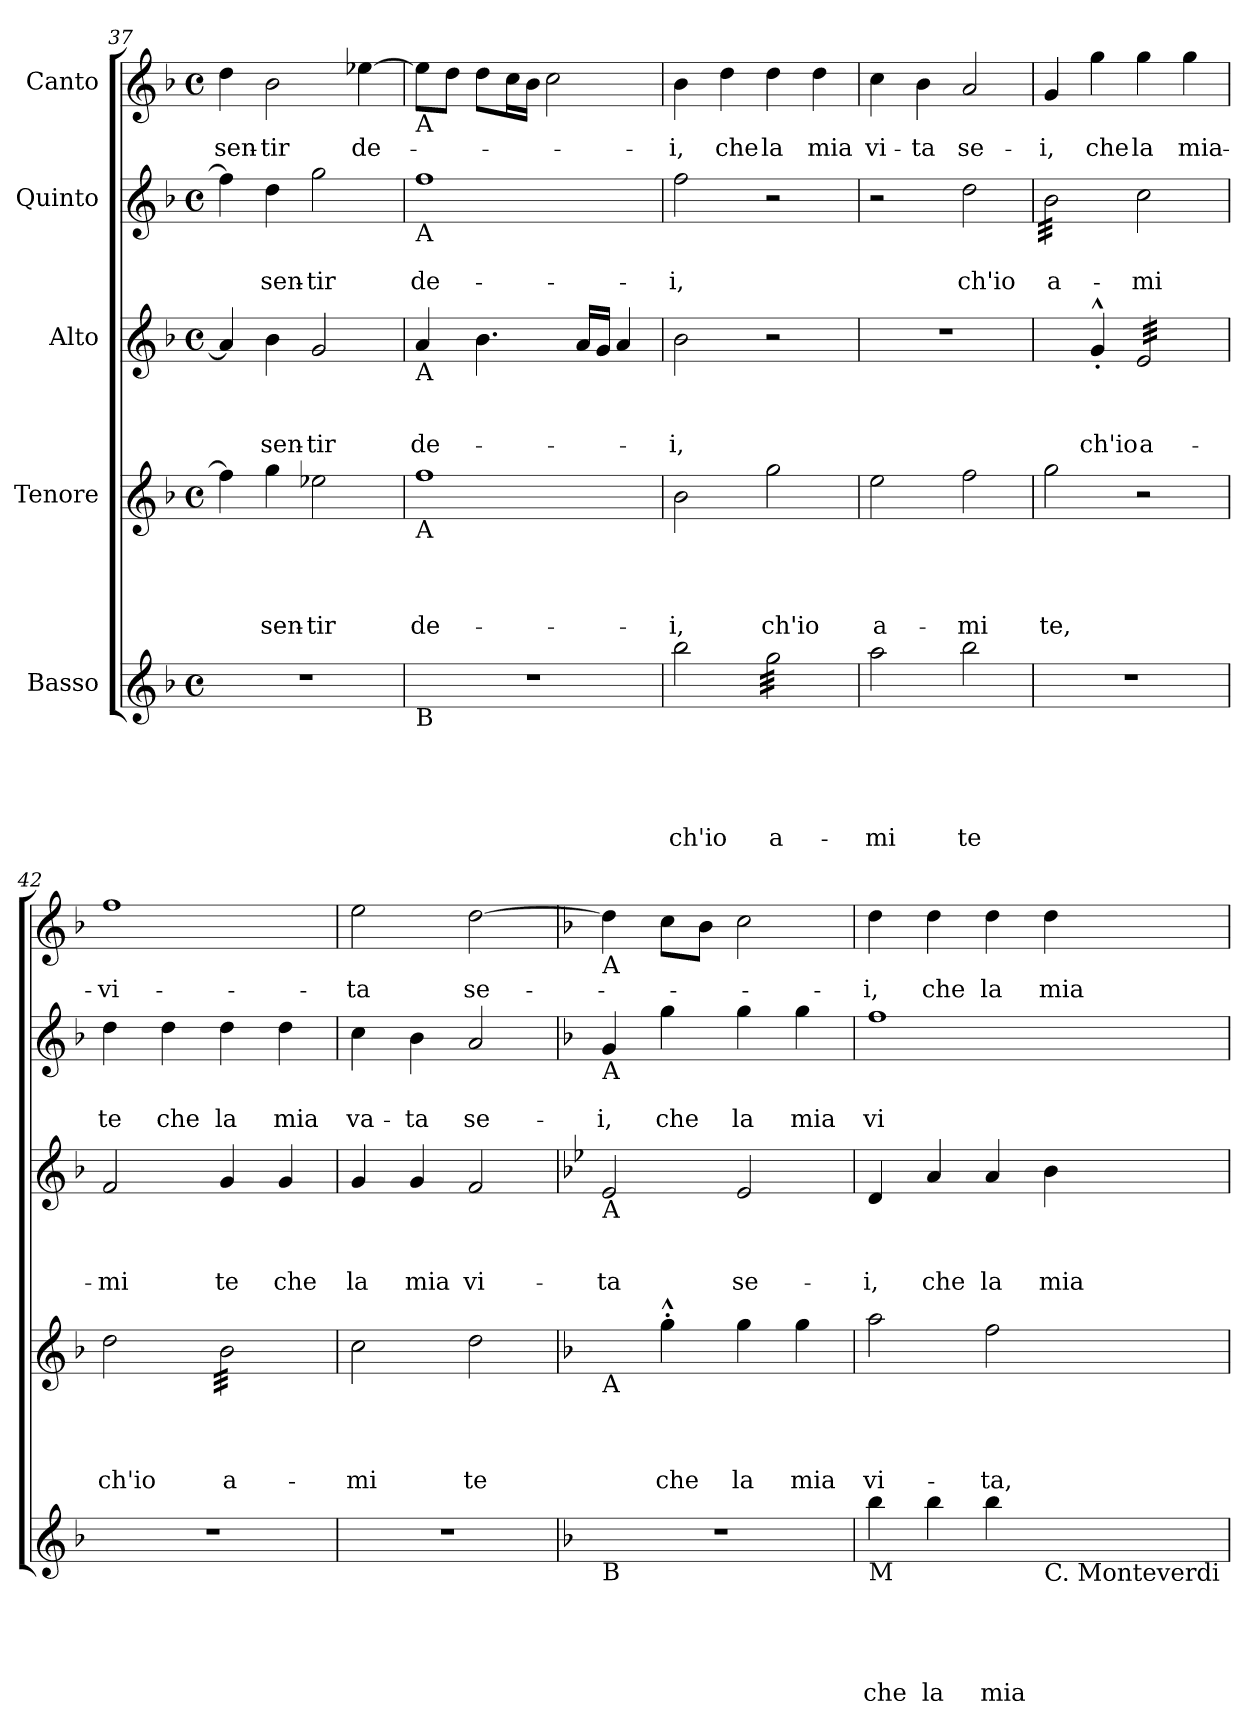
**kern	**text	**text	**text	**text	**text	**kern	**text	**text	**text	**text	**kern	**text	**text	**text	**kern	**text	**text	**kern	**text
*part5	*part5	*part5	*part5	*part5	*part5	*part4	*part4	*part4	*part4	*part4	*part3	*part3	*part3	*part3	*part2	*part2	*part2	*part1	*part1
*staff5	*staff5	*staff5	*staff5	*staff5	*staff5	*staff4	*staff4	*staff4	*staff4	*staff4	*staff3	*staff3	*staff3	*staff3	*staff2	*staff2	*staff2	*staff1	*staff1
*I"Basso	*	*	*	*	*	*I"Tenore	*	*	*	*	*I"Alto	*	*	*	*I"Quinto	*	*	*I"Canto	*
*clefG2	*	*	*	*	*	*clefG2	*	*	*	*	*clefG2	*	*	*	*clefG2	*	*	*clefG2	*
*k[b-]	*	*	*	*	*	*k[b-]	*	*	*	*	*k[b-]	*	*	*	*k[b-]	*	*	*k[b-]	*
*F:	*	*	*	*	*	*F:	*	*	*	*	*F:	*	*	*	*F:	*	*	*F:	*
*M4/4	*	*	*	*	*	*M4/4	*	*	*	*	*M4/4	*	*	*	*M4/4	*	*	*M4/4	*
*met(c)	*	*	*	*	*	*met(c)	*	*	*	*	*met(c)	*	*	*	*met(c)	*	*	*met(c)	*
=37	=37	=37	=37	=37	=37	=37	=37	=37	=37	=37	=37	=37	=37	=37	=37	=37	=37	=37	=37
!	!	!	!	!	!	!	!	!	!	!	!	!	!	!	!	!	!	!	!LO:LY:b
1r	.	.	.	.	.	4ff\]	.	.	.	.	4a/]	.	.	.	4ff\]	.	.	4dd\	-sen-
!	!	!	!	!	!	!	!	!	!	!LO:LY:b	!	!	!	!LO:LY:b	!	!	!LO:LY:b	!	!LO:LY:b
.	.	.	.	.	.	4gg\	.	.	.	-sen-	4b-\	.	.	-sen-	4dd\	.	-sen-	2b-\	-tir
!	!	!	!	!	!	!	!	!	!	!LO:LY:b	!	!	!	!LO:LY:b	!	!	!LO:LY:b	!	!
.	.	.	.	.	.	2ee-X\	.	.	.	-tir	2g/	.	.	-tir	2gg\	.	-tir	.	.
!	!	!	!	!	!	!	!	!	!	!	!	!	!	!	!	!	!	!	!LO:LY:b
.	.	.	.	.	.	.	.	.	.	.	.	.	.	.	.	.	.	[<4ee-X\	de-
!!LO:LB:g=z
=38	=38	=38	=38	=38	=38	=38	=38	=38	=38	=38	=38	=38	=38	=38	=38	=38	=38	=38	=38
!	!	!	!	!	!	!	!	!	!	!	!	!	!	!	!	!	!	!LO:TX:b:t=A	!
!	!	!	!	!	!	!	!	!	!	!	!	!	!	!	!LO:TX:b:t=A	!	!	!	!
!	!	!	!	!	!	!	!	!	!	!	!LO:TX:b:t=A	!	!	!	!	!	!	!	!
!	!	!	!	!	!	!LO:TX:b:t=A	!	!	!	!	!	!	!	!	!	!	!	!	!
!LO:TX:b:t=B	!	!	!	!	!	!	!	!	!	!	!	!	!	!	!	!	!	!	!
!	!	!	!	!	!	!	!	!	!	!LO:LY:b	!	!	!	!LO:LY:b	!	!	!LO:LY:b	!	!
1r	.	.	.	.	.	1ff	.	.	.	de-	4a/	.	.	de-	1ff	.	de-	8ee-\L]	.
.	.	.	.	.	.	.	.	.	.	.	.	.	.	.	.	.	.	8dd\J	.
.	.	.	.	.	.	.	.	.	.	.	4.b-\	.	.	.	.	.	.	8dd\L	.
.	.	.	.	.	.	.	.	.	.	.	.	.	.	.	.	.	.	16cc\L	.
.	.	.	.	.	.	.	.	.	.	.	.	.	.	.	.	.	.	16b-\JJ	.
.	.	.	.	.	.	.	.	.	.	.	.	.	.	.	.	.	.	2cc\	.
.	.	.	.	.	.	.	.	.	.	.	16a/LL	.	.	.	.	.	.	.	.
.	.	.	.	.	.	.	.	.	.	.	16g/JJ	.	.	.	.	.	.	.	.
.	.	.	.	.	.	.	.	.	.	.	4a/	.	.	.	.	.	.	.	.
=39	=39	=39	=39	=39	=39	=39	=39	=39	=39	=39	=39	=39	=39	=39	=39	=39	=39	=39	=39
!	!	!	!	!	!LO:LY:b	!	!	!	!	!LO:LY:b	!	!	!	!LO:LY:b	!	!	!LO:LY:b	!	!LO:LY:b
2bb-\	.	.	.	.	ch'io	2b-\	.	.	.	-i,	2b-\	.	.	-i,	2ff\	.	-i,	4b-\	-i,
!	!	!	!	!	!	!	!	!	!	!	!	!	!	!	!	!	!	!	!LO:LY:b
.	.	.	.	.	.	.	.	.	.	.	.	.	.	.	.	.	.	4dd\	che
!	!	!	!	!	!LO:LY:b	!	!	!	!	!LO:LY:b	!	!	!	!	!	!	!	!	!LO:LY:b
*tremolo	*	*	*	*	*	*	*	*	*	*	*	*	*	*	*	*	*	*	*
32gg\LLL	.	.	.	.	a-	2gg\	.	.	.	ch'io	2r	.	.	.	2r	.	.	4dd\	la
32gg\	.	.	.	.	.	.	.	.	.	.	.	.	.	.	.	.	.	.	.
32gg\	.	.	.	.	.	.	.	.	.	.	.	.	.	.	.	.	.	.	.
32gg\	.	.	.	.	.	.	.	.	.	.	.	.	.	.	.	.	.	.	.
32gg\	.	.	.	.	.	.	.	.	.	.	.	.	.	.	.	.	.	.	.
32gg\	.	.	.	.	.	.	.	.	.	.	.	.	.	.	.	.	.	.	.
32gg\	.	.	.	.	.	.	.	.	.	.	.	.	.	.	.	.	.	.	.
32gg\	.	.	.	.	.	.	.	.	.	.	.	.	.	.	.	.	.	.	.
!	!	!	!	!	!	!	!	!	!	!	!	!	!	!	!	!	!	!	!LO:LY:b
32gg\	.	.	.	.	.	.	.	.	.	.	.	.	.	.	.	.	.	4dd\	mia
32gg\	.	.	.	.	.	.	.	.	.	.	.	.	.	.	.	.	.	.	.
32gg\	.	.	.	.	.	.	.	.	.	.	.	.	.	.	.	.	.	.	.
32gg\	.	.	.	.	.	.	.	.	.	.	.	.	.	.	.	.	.	.	.
32gg\	.	.	.	.	.	.	.	.	.	.	.	.	.	.	.	.	.	.	.
32gg\	.	.	.	.	.	.	.	.	.	.	.	.	.	.	.	.	.	.	.
32gg\	.	.	.	.	.	.	.	.	.	.	.	.	.	.	.	.	.	.	.
32gg\JJJ	.	.	.	.	.	.	.	.	.	.	.	.	.	.	.	.	.	.	.
*Xtremolo	*	*	*	*	*	*	*	*	*	*	*	*	*	*	*	*	*	*	*
=40	=40	=40	=40	=40	=40	=40	=40	=40	=40	=40	=40	=40	=40	=40	=40	=40	=40	=40	=40
!	!	!	!	!	!LO:LY:b	!	!	!	!	!LO:LY:b	!	!	!	!	!	!	!	!	!LO:LY:b
2aa\	.	.	.	.	-mi	2ee\	.	.	.	a-	1r	.	.	.	2r	.	.	4cc\	vi-
!	!	!	!	!	!	!	!	!	!	!	!	!	!	!	!	!	!	!	!LO:LY:b
.	.	.	.	.	.	.	.	.	.	.	.	.	.	.	.	.	.	4b-\	-ta
!	!	!	!	!	!LO:LY:b	!	!	!	!	!LO:LY:b	!	!	!	!	!	!	!LO:LY:b	!	!LO:LY:b
2bb-\	.	.	.	.	te	2ff\	.	.	.	-mi	.	.	.	.	2dd\	.	ch'io	2a/	se-
=41	=41	=41	=41	=41	=41	=41	=41	=41	=41	=41	=41	=41	=41	=41	=41	=41	=41	=41	=41
!	!	!	!	!	!	!	!	!	!	!LO:LY:b	!	!	!	!	!	!	!LO:LY:b	!	!LO:LY:b
*	*	*	*	*	*	*	*	*	*	*	*	*	*	*	*tremolo	*	*	*	*
1r	.	.	.	.	.	2gg\	.	.	.	te,	4ryy	.	.	.	32b-\LLL	.	a-	4g/	-i,
.	.	.	.	.	.	.	.	.	.	.	.	.	.	.	32b-\	.	.	.	.
.	.	.	.	.	.	.	.	.	.	.	.	.	.	.	32b-\	.	.	.	.
.	.	.	.	.	.	.	.	.	.	.	.	.	.	.	32b-\	.	.	.	.
.	.	.	.	.	.	.	.	.	.	.	.	.	.	.	32b-\	.	.	.	.
.	.	.	.	.	.	.	.	.	.	.	.	.	.	.	32b-\	.	.	.	.
.	.	.	.	.	.	.	.	.	.	.	.	.	.	.	32b-\	.	.	.	.
.	.	.	.	.	.	.	.	.	.	.	.	.	.	.	32b-\	.	.	.	.
!	!	!	!	!	!	!	!	!	!	!	!	!	!	!LO:LY:b	!	!	!	!	!LO:LY:b
.	.	.	.	.	.	.	.	.	.	.	4g^^<'</	.	.	ch'io	32b-\	.	.	4gg\	che
.	.	.	.	.	.	.	.	.	.	.	.	.	.	.	32b-\	.	.	.	.
.	.	.	.	.	.	.	.	.	.	.	.	.	.	.	32b-\	.	.	.	.
.	.	.	.	.	.	.	.	.	.	.	.	.	.	.	32b-\	.	.	.	.
.	.	.	.	.	.	.	.	.	.	.	.	.	.	.	32b-\	.	.	.	.
.	.	.	.	.	.	.	.	.	.	.	.	.	.	.	32b-\	.	.	.	.
.	.	.	.	.	.	.	.	.	.	.	.	.	.	.	32b-\	.	.	.	.
.	.	.	.	.	.	.	.	.	.	.	.	.	.	.	32b-\JJJ	.	.	.	.
*	*	*	*	*	*	*	*	*	*	*	*	*	*	*	*Xtremolo	*	*	*	*
!	!	!	!	!	!	!	!	!	!	!	!	!	!	!LO:LY:b	!	!	!LO:LY:b	!	!LO:LY:b
*	*	*	*	*	*	*	*	*	*	*	*tremolo	*	*	*	*	*	*	*	*
.	.	.	.	.	.	2r	.	.	.	.	32e/LLL	.	.	a-	2cc\	.	-mi	4gg\	la
.	.	.	.	.	.	.	.	.	.	.	32e/	.	.	.	.	.	.	.	.
.	.	.	.	.	.	.	.	.	.	.	32e/	.	.	.	.	.	.	.	.
.	.	.	.	.	.	.	.	.	.	.	32e/	.	.	.	.	.	.	.	.
.	.	.	.	.	.	.	.	.	.	.	32e/	.	.	.	.	.	.	.	.
.	.	.	.	.	.	.	.	.	.	.	32e/	.	.	.	.	.	.	.	.
.	.	.	.	.	.	.	.	.	.	.	32e/	.	.	.	.	.	.	.	.
.	.	.	.	.	.	.	.	.	.	.	32e/	.	.	.	.	.	.	.	.
!	!	!	!	!	!	!	!	!	!	!	!	!	!	!	!	!	!	!	!LO:LY:b
.	.	.	.	.	.	.	.	.	.	.	32e/	.	.	.	.	.	.	4gg\	mia-
.	.	.	.	.	.	.	.	.	.	.	32e/	.	.	.	.	.	.	.	.
.	.	.	.	.	.	.	.	.	.	.	32e/	.	.	.	.	.	.	.	.
.	.	.	.	.	.	.	.	.	.	.	32e/	.	.	.	.	.	.	.	.
.	.	.	.	.	.	.	.	.	.	.	32e/	.	.	.	.	.	.	.	.
.	.	.	.	.	.	.	.	.	.	.	32e/	.	.	.	.	.	.	.	.
.	.	.	.	.	.	.	.	.	.	.	32e/	.	.	.	.	.	.	.	.
.	.	.	.	.	.	.	.	.	.	.	32e/JJJ	.	.	.	.	.	.	.	.
*	*	*	*	*	*	*	*	*	*	*	*Xtremolo	*	*	*	*	*	*	*	*
=42	=42	=42	=42	=42	=42	=42	=42	=42	=42	=42	=42	=42	=42	=42	=42	=42	=42	=42	=42
!	!	!	!	!	!	!	!	!	!	!LO:LY:b	!	!	!	!LO:LY:b	!	!	!LO:LY:b	!	!LO:LY:b
1r	.	.	.	.	.	2dd\	.	.	.	ch'io	2f/	.	.	-mi	4dd\	.	te	1ff	-vi-
!	!	!	!	!	!	!	!	!	!	!	!	!	!	!	!	!	!LO:LY:b	!	!
.	.	.	.	.	.	.	.	.	.	.	.	.	.	.	4dd\	.	che	.	.
!	!	!	!	!	!	!	!	!	!	!LO:LY:b	!	!	!	!LO:LY:b	!	!	!LO:LY:b	!	!
*	*	*	*	*	*	*tremolo	*	*	*	*	*	*	*	*	*	*	*	*	*
.	.	.	.	.	.	32b-\LLL	.	.	.	a-	4g/	.	.	te	4dd\	.	la	.	.
.	.	.	.	.	.	32b-\	.	.	.	.	.	.	.	.	.	.	.	.	.
.	.	.	.	.	.	32b-\	.	.	.	.	.	.	.	.	.	.	.	.	.
.	.	.	.	.	.	32b-\	.	.	.	.	.	.	.	.	.	.	.	.	.
.	.	.	.	.	.	32b-\	.	.	.	.	.	.	.	.	.	.	.	.	.
.	.	.	.	.	.	32b-\	.	.	.	.	.	.	.	.	.	.	.	.	.
.	.	.	.	.	.	32b-\	.	.	.	.	.	.	.	.	.	.	.	.	.
.	.	.	.	.	.	32b-\	.	.	.	.	.	.	.	.	.	.	.	.	.
!	!	!	!	!	!	!	!	!	!	!	!	!	!	!LO:LY:b	!	!	!LO:LY:b	!	!
.	.	.	.	.	.	32b-\	.	.	.	.	4g/	.	.	che	4dd\	.	mia	.	.
.	.	.	.	.	.	32b-\	.	.	.	.	.	.	.	.	.	.	.	.	.
.	.	.	.	.	.	32b-\	.	.	.	.	.	.	.	.	.	.	.	.	.
.	.	.	.	.	.	32b-\	.	.	.	.	.	.	.	.	.	.	.	.	.
.	.	.	.	.	.	32b-\	.	.	.	.	.	.	.	.	.	.	.	.	.
.	.	.	.	.	.	32b-\	.	.	.	.	.	.	.	.	.	.	.	.	.
.	.	.	.	.	.	32b-\	.	.	.	.	.	.	.	.	.	.	.	.	.
.	.	.	.	.	.	32b-\JJJ	.	.	.	.	.	.	.	.	.	.	.	.	.
*	*	*	*	*	*	*Xtremolo	*	*	*	*	*	*	*	*	*	*	*	*	*
=43	=43	=43	=43	=43	=43	=43	=43	=43	=43	=43	=43	=43	=43	=43	=43	=43	=43	=43	=43
!	!	!	!	!	!	!	!	!	!	!LO:LY:b	!	!	!	!LO:LY:b	!	!	!LO:LY:b	!	!LO:LY:b
1r	.	.	.	.	.	2cc\	.	.	.	-mi	4g/	.	.	la	4cc\	.	va-	2ee\	-ta
!	!	!	!	!	!	!	!	!	!	!	!	!	!	!LO:LY:b	!	!	!LO:LY:b	!	!
.	.	.	.	.	.	.	.	.	.	.	4g/	.	.	mia	4b-\	.	-ta	.	.
!	!	!	!	!	!	!	!	!	!	!LO:LY:b	!	!	!	!LO:LY:b	!	!	!LO:LY:b	!	!LO:LY:b
.	.	.	.	.	.	2dd\	.	.	.	te	2f/	.	.	vi-	2a/	.	se-	[<2dd\	se-
!!LO:PB:g=z
=44	=44	=44	=44	=44	=44	=44	=44	=44	=44	=44	=44	=44	=44	=44	=44	=44	=44	=44	=44
*	*	*	*	*	*	*	*	*	*	*	*k[b-e-]	*	*	*	*	*	*	*	*
*	*	*	*	*	*	*	*	*	*	*	*B-:	*	*	*	*	*	*	*	*
!	!	!	!	!	!	!	!	!	!	!	!	!	!	!	!	!	!	!LO:TX:b:t=A	!
!	!	!	!	!	!	!	!	!	!	!	!	!	!	!	!LO:TX:b:t=A	!	!	!	!
!	!	!	!	!	!	!	!	!	!	!	!LO:TX:b:t=A	!	!	!	!	!	!	!	!
!	!	!	!	!	!	!LO:TX:b:t=A	!	!	!	!	!	!	!	!	!	!	!	!	!
!LO:TX:b:t=B	!	!	!	!	!	!	!	!	!	!	!	!	!	!	!	!	!	!	!
!	!	!	!	!	!	!	!	!	!	!	!	!	!	!LO:LY:b	!	!	!LO:LY:b	!	!
1r	.	.	.	.	.	4ryy	.	.	.	.	2e-/	.	.	-ta	4g/	.	-i,	4dd\]	.
!	!	!	!	!	!	!	!	!	!	!LO:LY:b	!	!	!	!	!	!	!LO:LY:b	!	!
.	.	.	.	.	.	4gg^^>'>\	.	.	.	che	.	.	.	.	4gg\	.	che	8cc\L	.
.	.	.	.	.	.	.	.	.	.	.	.	.	.	.	.	.	.	8b-\J	.
!	!	!	!	!	!	!	!	!	!	!LO:LY:b	!	!	!	!LO:LY:b	!	!	!LO:LY:b	!	!
.	.	.	.	.	.	4gg\	.	.	.	la	2e-/	.	.	se-	4gg\	.	la	2cc\	.
!	!	!	!	!	!	!	!	!	!	!LO:LY:b	!	!	!	!	!	!	!LO:LY:b	!	!
.	.	.	.	.	.	4gg\	.	.	.	mia	.	.	.	.	4gg\	.	mia	.	.
=45	=45	=45	=45	=45	=45	=45	=45	=45	=45	=45	=45	=45	=45	=45	=45	=45	=45	=45	=45
!LO:TX:b:t=M	!	!	!	!	!	!	!	!	!	!	!	!	!	!	!	!	!	!	!
!	!	!	!	!	!LO:LY:b	!	!	!	!	!LO:LY:b	!	!	!	!LO:LY:b	!	!	!LO:LY:b	!	!LO:LY:b
4bb-\	.	.	.	.	che	2aa\	.	.	.	vi-	4d/	.	.	-i,	1ff	.	vi-	4dd\	-i,
!	!	!	!	!	!LO:LY:b	!	!	!	!	!	!	!	!	!LO:LY:b	!	!	!	!	!LO:LY:b
4bb-\	.	.	.	.	la	.	.	.	.	.	4a/	.	.	che	.	.	.	4dd\	che
!	!	!	!	!	!LO:LY:b	!	!	!	!	!LO:LY:b	!	!	!	!LO:LY:b	!	!	!	!	!LO:LY:b
4bb-\	.	.	.	.	mia	2ff\	.	.	.	-ta,	4a/	.	.	la	.	.	.	4dd\	la
!LO:TX:b:t=C. Monteverdi	!	!	!	!	!	!	!	!	!	!	!	!	!	!	!	!	!	!	!
!	!	!	!	!	!	!	!	!	!	!	!	!	!	!LO:LY:b	!	!	!	!	!LO:LY:b
4ryy	.	.	.	.	.	.	.	.	.	.	4b-\	.	.	mia	.	.	.	4dd\	mia
=	=	=	=	=	=	=	=	=	=	=	=	=	=	=	=	=	=	=	=
*-	*-	*-	*-	*-	*-	*-	*-	*-	*-	*-	*-	*-	*-	*-	*-	*-	*-	*-	*-
